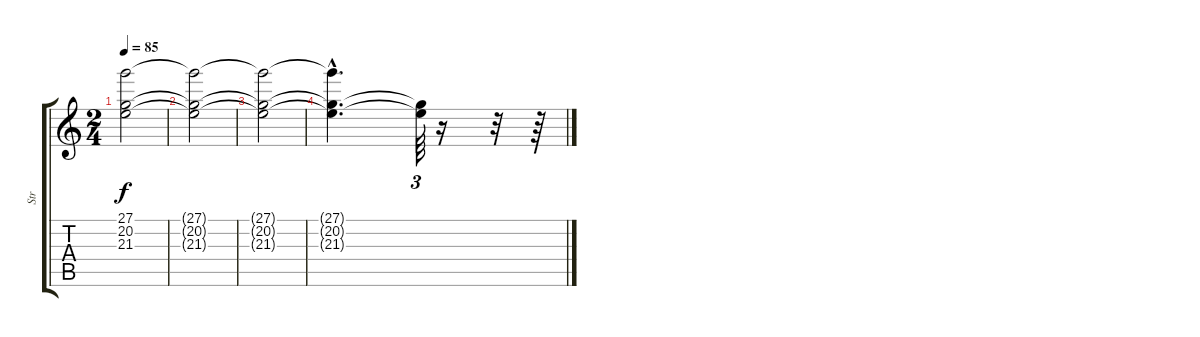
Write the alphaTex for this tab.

\track ("Str" "Str") {instrument stringensemble1}
\staff {score tabs}
\tuning (E4 B3 G3 D3 A2 E2) {hide}
\ts (2 4)
\tempo 85
\clef g2
\ks c
(27.1{t} 20.2{t} 21.3{t}).2{dy f} |
(27.1{t} 20.2{t} 21.3{t}).2 |
(27.1{t} 20.2{t} 21.3{t}).2 |
(27.1{t} 20.2{hac t} 21.3{hac t}).4{d} (20.2{t} 21.3{t}).64{tu (3 2)} r.16 r.32 r.64
